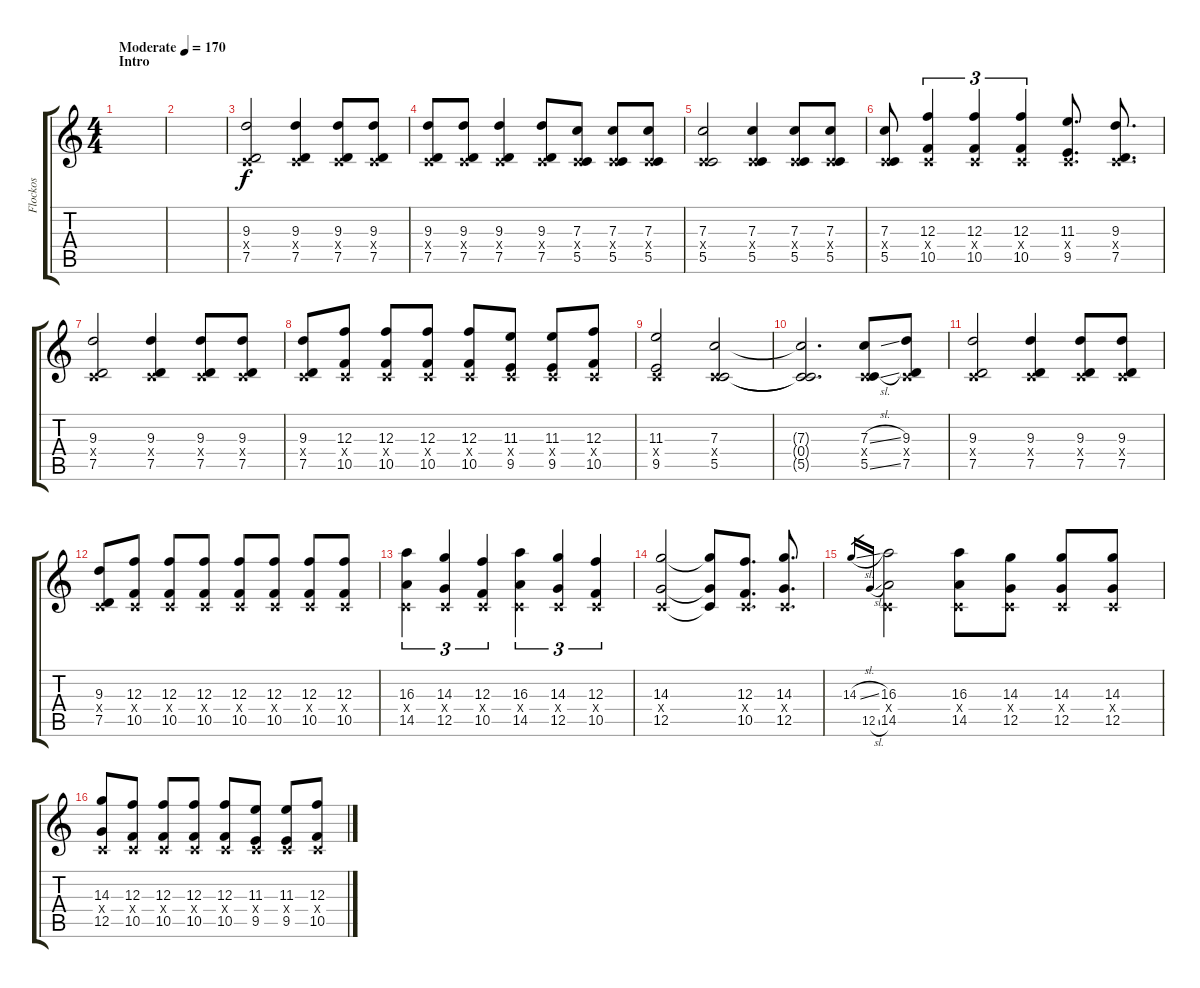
\track ("Flockos" "Flockos") {instrument overdrivenguitar}
\staff {score tabs}
\tuning (D4 A3 F3 C3 G2 C2) {hide}
\ts (4 4)
\section ("" "Intro")
\tempo (170 "Moderate")
\clef g2
\ks c
|
|
(9.3 0.4{x} 7.5).2 (9.3 0.4{x} 7.5).4 (9.3 0.4{x} 7.5).8 (9.3 0.4{x} 7.5).8 |
(9.3 0.4{x} 7.5).8 (9.3 0.4{x} 7.5).8 (9.3 0.4{x} 7.5).4 (9.3 0.4{x} 7.5).8 (7.3 0.4{x} 5.5).8 (7.3 0.4{x} 5.5).8 (7.3 0.4{x} 5.5).8 |
(7.3 0.4{x} 5.5).2 (7.3 0.4{x} 5.5).4 (7.3 0.4{x} 5.5).8 (7.3 0.4{x} 5.5).8 |
(7.3 0.4{x} 5.5).8 (12.3 0.4{x} 10.5).4{tu (3 2)} (12.3 0.4{x} 10.5).4{tu (3 2)} (12.3 0.4{x} 10.5).4{tu (3 2)} (11.3 0.4{x} 9.5).8{d} (9.3 0.4{x} 7.5).8{d} |
(9.3 0.4{x} 7.5).2 (9.3 0.4{x} 7.5).4 (9.3 0.4{x} 7.5).8 (9.3 0.4{x} 7.5).8 |
(9.3 0.4{x} 7.5).8 (12.3 0.4{x} 10.5).8 (12.3 0.4{x} 10.5).8 (12.3 0.4{x} 10.5).8 (12.3 0.4{x} 10.5).8 (11.3 0.4{x} 9.5).8 (11.3 0.4{x} 9.5).8 (12.3 0.4{x} 10.5).8 |
(11.3 0.4{x} 9.5).2 (7.3 0.4{x} 5.5).2 |
(7.3{t} 0.4{t} 5.5{t}).2{d} (7.3{sl} 0.4{x} 5.5{sl}).8 (9.3 0.4{x} 7.5).8 |
(9.3 0.4{x} 7.5).2 (9.3 0.4{x} 7.5).4 (9.3 0.4{x} 7.5).8 (9.3 0.4{x} 7.5).8 |
(9.3 0.4{x} 7.5).8 (12.3 0.4{x} 10.5).8 (12.3 0.4{x} 10.5).8 (12.3 0.4{x} 10.5).8 (12.3 0.4{x} 10.5).8 (12.3 0.4{x} 10.5).8 (12.3 0.4{x} 10.5).8 (12.3 0.4{x} 10.5).8 |
(16.3 0.4{x} 14.5).4{tu (3 2)} (14.3 0.4{x} 12.5).4{tu (3 2)} (12.3 0.4{x} 10.5).4{tu (3 2)} (16.3 0.4{x} 14.5).4{tu (3 2)} (14.3 0.4{x} 12.5).4{tu (3 2)} (12.3 0.4{x} 10.5).4{tu (3 2)} |
(14.3 0.4{x} 12.5).2 (14.3{t} 0.4{t} 12.5{t}).8 (12.3 0.4{x} 10.5).8{d} (14.3 0.4{x} 12.5).8{d} |
14.3{sl}.16{gr} 12.5{sl}.16{gr} (16.3 0.4{x} 14.5).2 (16.3 0.4{x} 14.5).8 (14.3 0.4{x} 12.5).8 (14.3 0.4{x} 12.5).8 (14.3 0.4{x} 12.5).8 |
(14.3 0.4{x} 12.5).8 (12.3 0.4{x} 10.5).8 (12.3 0.4{x} 10.5).8 (12.3 0.4{x} 10.5).8 (12.3 0.4{x} 10.5).8 (11.3 0.4{x} 9.5).8 (11.3 0.4{x} 9.5).8 (12.3 0.4{x} 10.5).8
